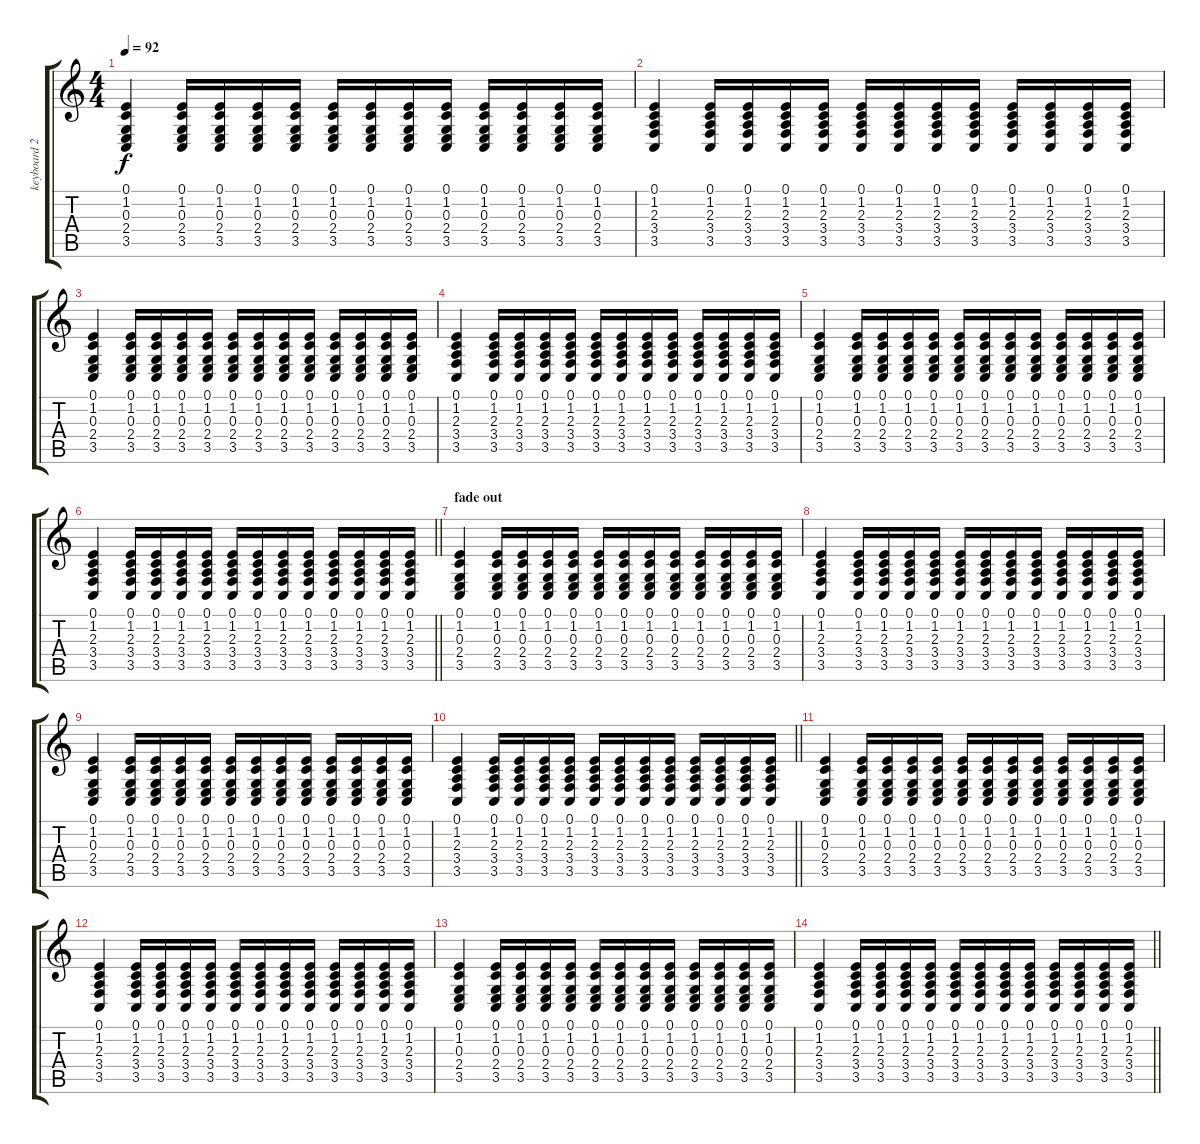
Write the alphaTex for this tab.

\track ("keyboard 2" "keyboard 2") {instrument stringensemble2}
\staff {score tabs}
\tuning (E4 B3 G3 D3 A2 E2) {hide}
\ts (4 4)
\tempo 92
\clef g2
\ks c
(0.1 1.2 0.3 2.4 3.5).4{dy f volume 11} (0.1 1.2 0.3 2.4 3.5).16{volume 3} (0.1 1.2 0.3 2.4 3.5).16 (0.1 1.2 0.3 2.4 3.5).16 (0.1 1.2 0.3 2.4 3.5).16 (0.1 1.2 0.3 2.4 3.5).16 (0.1 1.2 0.3 2.4 3.5).16 (0.1 1.2 0.3 2.4 3.5).16 (0.1 1.2 0.3 2.4 3.5).16 (0.1 1.2 0.3 2.4 3.5).16 (0.1 1.2 0.3 2.4 3.5).16 (0.1 1.2 0.3 2.4 3.5).16 (0.1 1.2 0.3 2.4 3.5).16 |
(0.1 1.2 2.3 3.4 3.5).4{volume 11} (0.1 1.2 2.3 3.4 3.5).16{volume 3} (0.1 1.2 2.3 3.4 3.5).16 (0.1 1.2 2.3 3.4 3.5).16 (0.1 1.2 2.3 3.4 3.5).16 (0.1 1.2 2.3 3.4 3.5).16 (0.1 1.2 2.3 3.4 3.5).16 (0.1 1.2 2.3 3.4 3.5).16 (0.1 1.2 2.3 3.4 3.5).16 (0.1 1.2 2.3 3.4 3.5).16 (0.1 1.2 2.3 3.4 3.5).16 (0.1 1.2 2.3 3.4 3.5).16 (0.1 1.2 2.3 3.4 3.5).16 |
(0.1 1.2 0.3 2.4 3.5).4{volume 11} (0.1 1.2 0.3 2.4 3.5).16{volume 3} (0.1 1.2 0.3 2.4 3.5).16 (0.1 1.2 0.3 2.4 3.5).16 (0.1 1.2 0.3 2.4 3.5).16 (0.1 1.2 0.3 2.4 3.5).16 (0.1 1.2 0.3 2.4 3.5).16 (0.1 1.2 0.3 2.4 3.5).16 (0.1 1.2 0.3 2.4 3.5).16 (0.1 1.2 0.3 2.4 3.5).16 (0.1 1.2 0.3 2.4 3.5).16 (0.1 1.2 0.3 2.4 3.5).16 (0.1 1.2 0.3 2.4 3.5).16 |
(0.1 1.2 2.3 3.4 3.5).4{volume 11} (0.1 1.2 2.3 3.4 3.5).16{volume 3} (0.1 1.2 2.3 3.4 3.5).16 (0.1 1.2 2.3 3.4 3.5).16 (0.1 1.2 2.3 3.4 3.5).16 (0.1 1.2 2.3 3.4 3.5).16 (0.1 1.2 2.3 3.4 3.5).16 (0.1 1.2 2.3 3.4 3.5).16 (0.1 1.2 2.3 3.4 3.5).16 (0.1 1.2 2.3 3.4 3.5).16 (0.1 1.2 2.3 3.4 3.5).16 (0.1 1.2 2.3 3.4 3.5).16 (0.1 1.2 2.3 3.4 3.5).16 |
(0.1 1.2 0.3 2.4 3.5).4{volume 11} (0.1 1.2 0.3 2.4 3.5).16{volume 3} (0.1 1.2 0.3 2.4 3.5).16 (0.1 1.2 0.3 2.4 3.5).16 (0.1 1.2 0.3 2.4 3.5).16 (0.1 1.2 0.3 2.4 3.5).16 (0.1 1.2 0.3 2.4 3.5).16 (0.1 1.2 0.3 2.4 3.5).16 (0.1 1.2 0.3 2.4 3.5).16 (0.1 1.2 0.3 2.4 3.5).16 (0.1 1.2 0.3 2.4 3.5).16 (0.1 1.2 0.3 2.4 3.5).16 (0.1 1.2 0.3 2.4 3.5).16 |
\barLineRight lightlight
(0.1 1.2 2.3 3.4 3.5).4{volume 11} (0.1 1.2 2.3 3.4 3.5).16{volume 3} (0.1 1.2 2.3 3.4 3.5).16 (0.1 1.2 2.3 3.4 3.5).16 (0.1 1.2 2.3 3.4 3.5).16 (0.1 1.2 2.3 3.4 3.5).16 (0.1 1.2 2.3 3.4 3.5).16 (0.1 1.2 2.3 3.4 3.5).16 (0.1 1.2 2.3 3.4 3.5).16 (0.1 1.2 2.3 3.4 3.5).16 (0.1 1.2 2.3 3.4 3.5).16 (0.1 1.2 2.3 3.4 3.5).16 (0.1 1.2 2.3 3.4 3.5).16 |
\section ("" "fade out")
(0.1 1.2 0.3 2.4 3.5).4{volume 11} (0.1 1.2 0.3 2.4 3.5).16{volume 3} (0.1 1.2 0.3 2.4 3.5).16 (0.1 1.2 0.3 2.4 3.5).16 (0.1 1.2 0.3 2.4 3.5).16 (0.1 1.2 0.3 2.4 3.5).16 (0.1 1.2 0.3 2.4 3.5).16 (0.1 1.2 0.3 2.4 3.5).16 (0.1 1.2 0.3 2.4 3.5).16 (0.1 1.2 0.3 2.4 3.5).16 (0.1 1.2 0.3 2.4 3.5).16 (0.1 1.2 0.3 2.4 3.5).16 (0.1 1.2 0.3 2.4 3.5).16 |
(0.1 1.2 2.3 3.4 3.5).4{volume 11} (0.1 1.2 2.3 3.4 3.5).16{volume 3} (0.1 1.2 2.3 3.4 3.5).16 (0.1 1.2 2.3 3.4 3.5).16 (0.1 1.2 2.3 3.4 3.5).16 (0.1 1.2 2.3 3.4 3.5).16 (0.1 1.2 2.3 3.4 3.5).16 (0.1 1.2 2.3 3.4 3.5).16 (0.1 1.2 2.3 3.4 3.5).16 (0.1 1.2 2.3 3.4 3.5).16 (0.1 1.2 2.3 3.4 3.5).16 (0.1 1.2 2.3 3.4 3.5).16 (0.1 1.2 2.3 3.4 3.5).16 |
(0.1 1.2 0.3 2.4 3.5).4{volume 11} (0.1 1.2 0.3 2.4 3.5).16{volume 3} (0.1 1.2 0.3 2.4 3.5).16 (0.1 1.2 0.3 2.4 3.5).16 (0.1 1.2 0.3 2.4 3.5).16 (0.1 1.2 0.3 2.4 3.5).16 (0.1 1.2 0.3 2.4 3.5).16 (0.1 1.2 0.3 2.4 3.5).16 (0.1 1.2 0.3 2.4 3.5).16 (0.1 1.2 0.3 2.4 3.5).16 (0.1 1.2 0.3 2.4 3.5).16 (0.1 1.2 0.3 2.4 3.5).16 (0.1 1.2 0.3 2.4 3.5).16 |
\barLineRight lightlight
(0.1 1.2 2.3 3.4 3.5).4{volume 11} (0.1 1.2 2.3 3.4 3.5).16{volume 3} (0.1 1.2 2.3 3.4 3.5).16 (0.1 1.2 2.3 3.4 3.5).16 (0.1 1.2 2.3 3.4 3.5).16 (0.1 1.2 2.3 3.4 3.5).16 (0.1 1.2 2.3 3.4 3.5).16 (0.1 1.2 2.3 3.4 3.5).16 (0.1 1.2 2.3 3.4 3.5).16 (0.1 1.2 2.3 3.4 3.5).16 (0.1 1.2 2.3 3.4 3.5).16 (0.1 1.2 2.3 3.4 3.5).16 (0.1 1.2 2.3 3.4 3.5).16 |
(0.1 1.2 0.3 2.4 3.5).4{volume 11} (0.1 1.2 0.3 2.4 3.5).16{volume 3} (0.1 1.2 0.3 2.4 3.5).16 (0.1 1.2 0.3 2.4 3.5).16 (0.1 1.2 0.3 2.4 3.5).16 (0.1 1.2 0.3 2.4 3.5).16 (0.1 1.2 0.3 2.4 3.5).16 (0.1 1.2 0.3 2.4 3.5).16 (0.1 1.2 0.3 2.4 3.5).16 (0.1 1.2 0.3 2.4 3.5).16 (0.1 1.2 0.3 2.4 3.5).16 (0.1 1.2 0.3 2.4 3.5).16 (0.1 1.2 0.3 2.4 3.5).16 |
(0.1 1.2 2.3 3.4 3.5).4{volume 11} (0.1 1.2 2.3 3.4 3.5).16{volume 3} (0.1 1.2 2.3 3.4 3.5).16 (0.1 1.2 2.3 3.4 3.5).16 (0.1 1.2 2.3 3.4 3.5).16 (0.1 1.2 2.3 3.4 3.5).16 (0.1 1.2 2.3 3.4 3.5).16 (0.1 1.2 2.3 3.4 3.5).16 (0.1 1.2 2.3 3.4 3.5).16 (0.1 1.2 2.3 3.4 3.5).16 (0.1 1.2 2.3 3.4 3.5).16 (0.1 1.2 2.3 3.4 3.5).16 (0.1 1.2 2.3 3.4 3.5).16 |
(0.1 1.2 0.3 2.4 3.5).4{volume 11} (0.1 1.2 0.3 2.4 3.5).16{volume 3} (0.1 1.2 0.3 2.4 3.5).16 (0.1 1.2 0.3 2.4 3.5).16 (0.1 1.2 0.3 2.4 3.5).16 (0.1 1.2 0.3 2.4 3.5).16 (0.1 1.2 0.3 2.4 3.5).16 (0.1 1.2 0.3 2.4 3.5).16 (0.1 1.2 0.3 2.4 3.5).16 (0.1 1.2 0.3 2.4 3.5).16 (0.1 1.2 0.3 2.4 3.5).16 (0.1 1.2 0.3 2.4 3.5).16 (0.1 1.2 0.3 2.4 3.5).16 |
\barLineRight lightlight
(0.1 1.2 2.3 3.4 3.5).4{volume 11} (0.1 1.2 2.3 3.4 3.5).16{volume 3} (0.1 1.2 2.3 3.4 3.5).16 (0.1 1.2 2.3 3.4 3.5).16 (0.1 1.2 2.3 3.4 3.5).16 (0.1 1.2 2.3 3.4 3.5).16 (0.1 1.2 2.3 3.4 3.5).16 (0.1 1.2 2.3 3.4 3.5).16 (0.1 1.2 2.3 3.4 3.5).16 (0.1 1.2 2.3 3.4 3.5).16 (0.1 1.2 2.3 3.4 3.5).16 (0.1 1.2 2.3 3.4 3.5).16 (0.1 1.2 2.3 3.4 3.5).16
